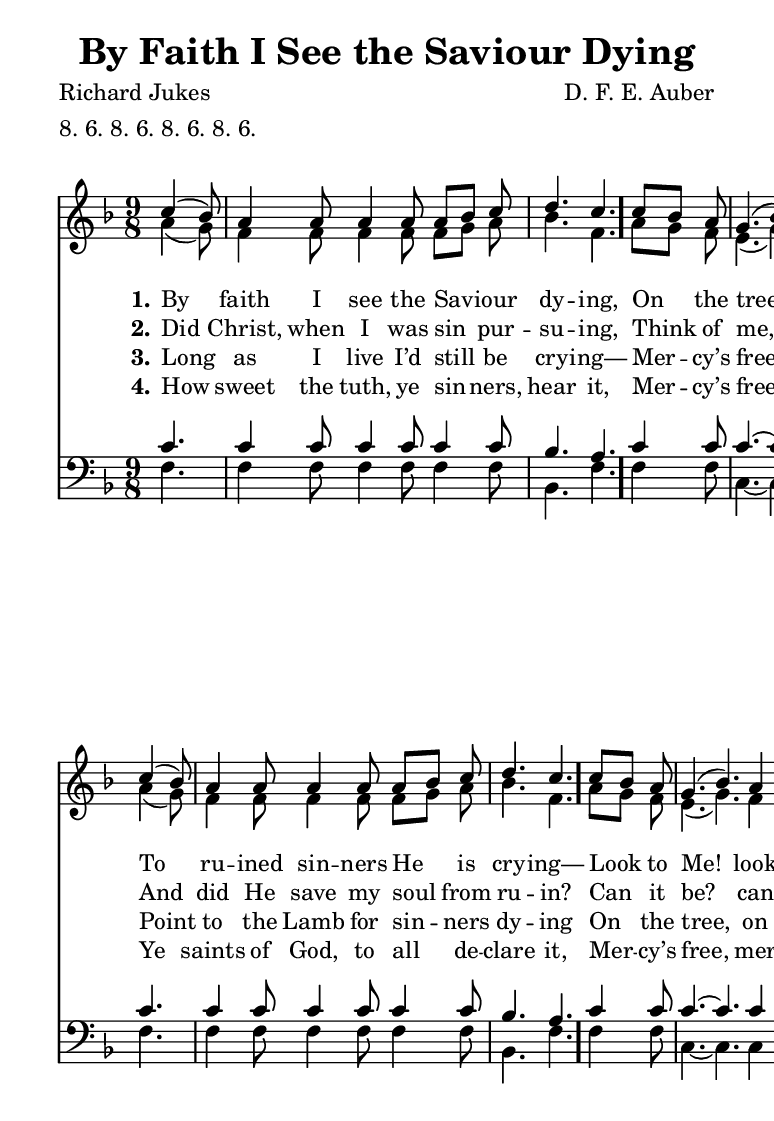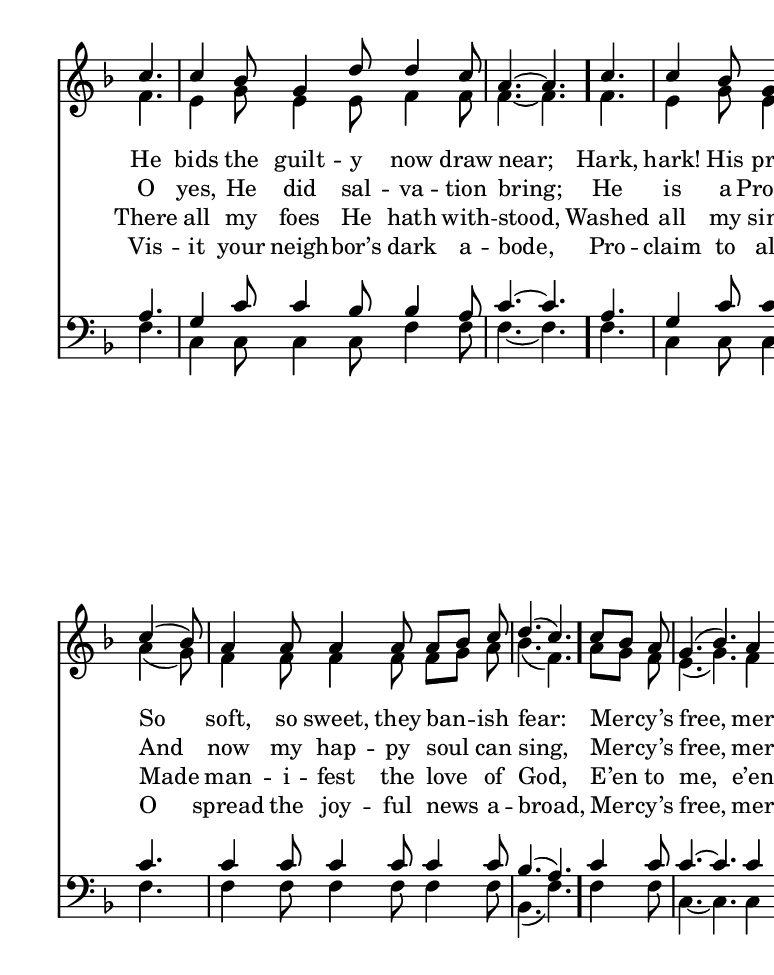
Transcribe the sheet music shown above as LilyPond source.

\include "common/global.ily"
\paper {
  \include "common/paper.ily"
}

\header{
  hymnnumber = "5"
  title = "By Faith I See the Saviour Dying"
  tunename = "Mercy’s Free"
  meter = "8. 6. 8. 6. 8. 6. 8. 6."
  poet = "Richard Jukes"
  composer = "D. F. E. Auber"
  %copyright = ""
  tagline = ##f
}

% TODO pull this out into a common file (already EOG003 uses the same tune)
patternOne   = { c4( c8) | c4 c8 c4 c8 c8[ c8] c8 | c4. c4. c8[ c8] c8 | c4.( c4.) c4 c8 | c4. ~ c4. }
patternTwo   = { c4. | c4 c8 c4 c8 c4 c8 | c4. ~ c4. c4. | c4 c8 c4 c8 c4 c8 | c4. ~ c4. }
% TODO This is how it's expressed in the original, but the slur messes up timing
%patternTwo   = { c4. | c4( c8) c4 c8 c4 c8 | c4. ~ c4. c4. | c4 c8 c4 c8 c4 c8 | c4. ~ c4. }
patternThree = { c4. | c4 c8 c4 c8 c4 c8 | c4. c4. c4 c8 | c4. ~ c4. c4 c8 | c4. ~ c4. }
patternFour  = { c4( c8) | c4 c8 c4 c8 c8[ c8] c8 | c4.( c4.) c8[ c8] c8 | c4.( c4.) c4 c8 | c4. ~ c4. }
patternFive  = { c4. | c4 c8 c4 c8 c4 c8 | c4.( c4.) c4 c8 | c4. ~ c4. c4 c8 | c4. ~ c4. }

notesSoprano = {
\relative c' {

    \changePitch \patternOne  { c' bes | a a a a a bes c | d c c bes a | g bes a g | f f }
    \changePitch \patternOne  { c' bes | a a a a a bes c | d c c bes a | g bes a g | f f }
    \changePitch \patternTwo  { c' | c bes g d' d c | a a c | c bes g d' d c | a a }
    \changePitch \patternFour { c bes | a a a a a bes c | d c c bes a | g bes a g | f f }
\bar "|."

}
}

notesAlto = {
\relative e' {

    \changePitch \patternOne  { a g | f f f f f g a | bes f a g f | e g f e | f f }
    \changePitch \patternOne  { a g | f f f f f g a | bes f a g f | e g f e | f f }
    \changePitch \patternTwo  { f | e g e e f f | f f f | e g e e f f | f f }
    \changePitch \patternFour { a g | f f f f f g a | bes f a g f | e g f e | f f }

}
}

notesTenor = {
\relative a {

    \changePitch \patternThree { c | c c c c c c | bes a c c | c c c bes | a a }
    \changePitch \patternThree { c | c c c c c c | bes a c c | c c c bes | a a }
    \changePitch \patternTwo   { a | g c c bes bes a | c c a | g c c bes bes a | c c }
    \changePitch \patternFive  { c | c c c c c c | bes a c c | c c c bes | a a }

}
}

notesBass = {
\relative a {

    \changePitch \patternThree { f | f f f f f f | bes, f' f f | c c c c | f f }
    \changePitch \patternThree { f | f f f f f f | bes, f' f f | c c c c | f f }
    \changePitch \patternTwo   { f | c c c c f f | f f | f c c c c f f | f f }
    \changePitch \patternFive  { f | f f f f f f | bes, f' f f | c c c c | f f }

}
}

global = {
  \include "common/overrides.ily"
  \autoBeamOff
  \override Staff.TimeSignature.style = #'() \time 9/8
  \once \override Score.MetronomeMark.transparent = ##t
  \tempo 4 = 80
  \key f \major
  \partial 4.
}

wordsA = \lyricmode {
\set stanza = "1."

    By faith I see the Sav -- iour dy -- ing, \bar "."
    On the tree, on the tree; \bar "."
    To ru -- ined sin -- ners He is cry -- ing— \bar "."
    Look to Me! look to Me! \bar "."
    He bids the guilt -- y now draw near; \bar "."
    Hark, hark! His pre -- cious words I hear— \bar "."
    So soft, so sweet, they ban -- ish fear: \bar "."
    Mer -- cy’s free, mer -- cy’s free.

}

wordsB = \lyricmode {
\set stanza = "2."

    Did Christ, when I was sin pur -- su -- ing,
    Think of me, think of me?
    And did He save my soul from ru -- in?
    Can it be? can it be?
    O yes, He did sal -- va -- tion bring;
    He is a Proph -- et, Priest, and King;
    And now my hap -- py soul can sing,
    Mer -- cy’s free, mer -- cy’s free.

}

wordsC = \lyricmode {
\set stanza = "3."

    Long as I live I’d still be cry -- ing—
    Mer -- cy’s free, mer -- cy’s free:
    Point to the Lamb for sin -- ners dy -- ing
    On the tree, on the tree.
    There all my foes He hath with -- stood,
    Washed all my sins a -- way in blood,
    Made man -- i -- fest the love of God,
    E’en to me, e’en to me.

}

wordsD = \lyricmode {
\set stanza = "4."

    How sweet the tuth, ye sin -- ners, hear it,
    Mer -- cy’s free, mer -- cy’s free.
    Ye saints of God, to all de -- clare it,
    Mer -- cy’s free, mer -- cy’s free.
    Vis -- it your neigh -- bor’s dark a -- bode,
    Pro -- claim to all this love of God,
    O spread the joy -- ful news a -- broad,
    Mer -- cy’s free, mer -- cy’s free.

}


\score {
  \new ChoirStaff <<
    \set ChoirStaff.systemStartDelimiter = #'SystemStartBar
    \new Staff <<
      \clef "treble"
      \repeat unfold 4 {
         s4( s8) \noBreak | s4 s8 s4 s8 s8 s8 s8 \noBreak | s4.( s4.) \noBreak
             s8 s8 s8 \noBreak | s4.( s4.) \noBreak s4 s8 \noBreak | s4. ~ s4.
             \break
      }

      \new Voice = "Soprano"  { \voiceOne \global \notesSoprano \bar "|." }
      \new Voice = "Alto" { \voiceTwo \global \notesAlto }
      \new Lyrics \lyricsto "Soprano" { \wordsA }
      \new Lyrics \lyricsto "Soprano" { \wordsB }
      \new Lyrics \lyricsto "Soprano" { \wordsC }
      \new Lyrics \lyricsto "Soprano" { \wordsD }
    >>
    \new Staff <<
      \clef "bass"
      \new Voice = "Tenor" { \voiceOne \global \notesTenor }
      \new Voice = "Bass"  { \voiceTwo \global \notesBass }
    >>
  >>
  \layout {
    \include "common/layout.ily"
  }
  \midi{
    \include "common/midi.ily"
  }
}

\version "2.18.0"  % necessary for upgrading to future LilyPond versions.

